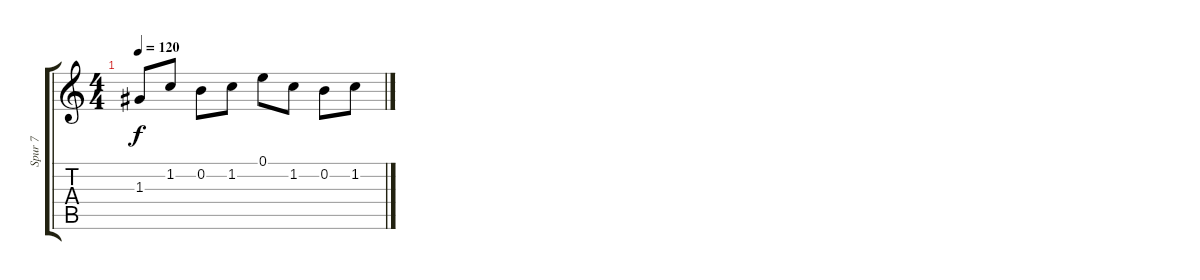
\track ("Spur 7" "Spur 7") {instrument acousticguitarsteel}
\staff {score tabs}
\tuning (E4 B3 G3 D3 A2 E2) {hide}
\ts (4 4)
\tempo 120
\clef g2
\ks c
1.3.8{dy f} 1.2.8 0.2.8 1.2.8 0.1.8 1.2.8 0.2.8 1.2.8
